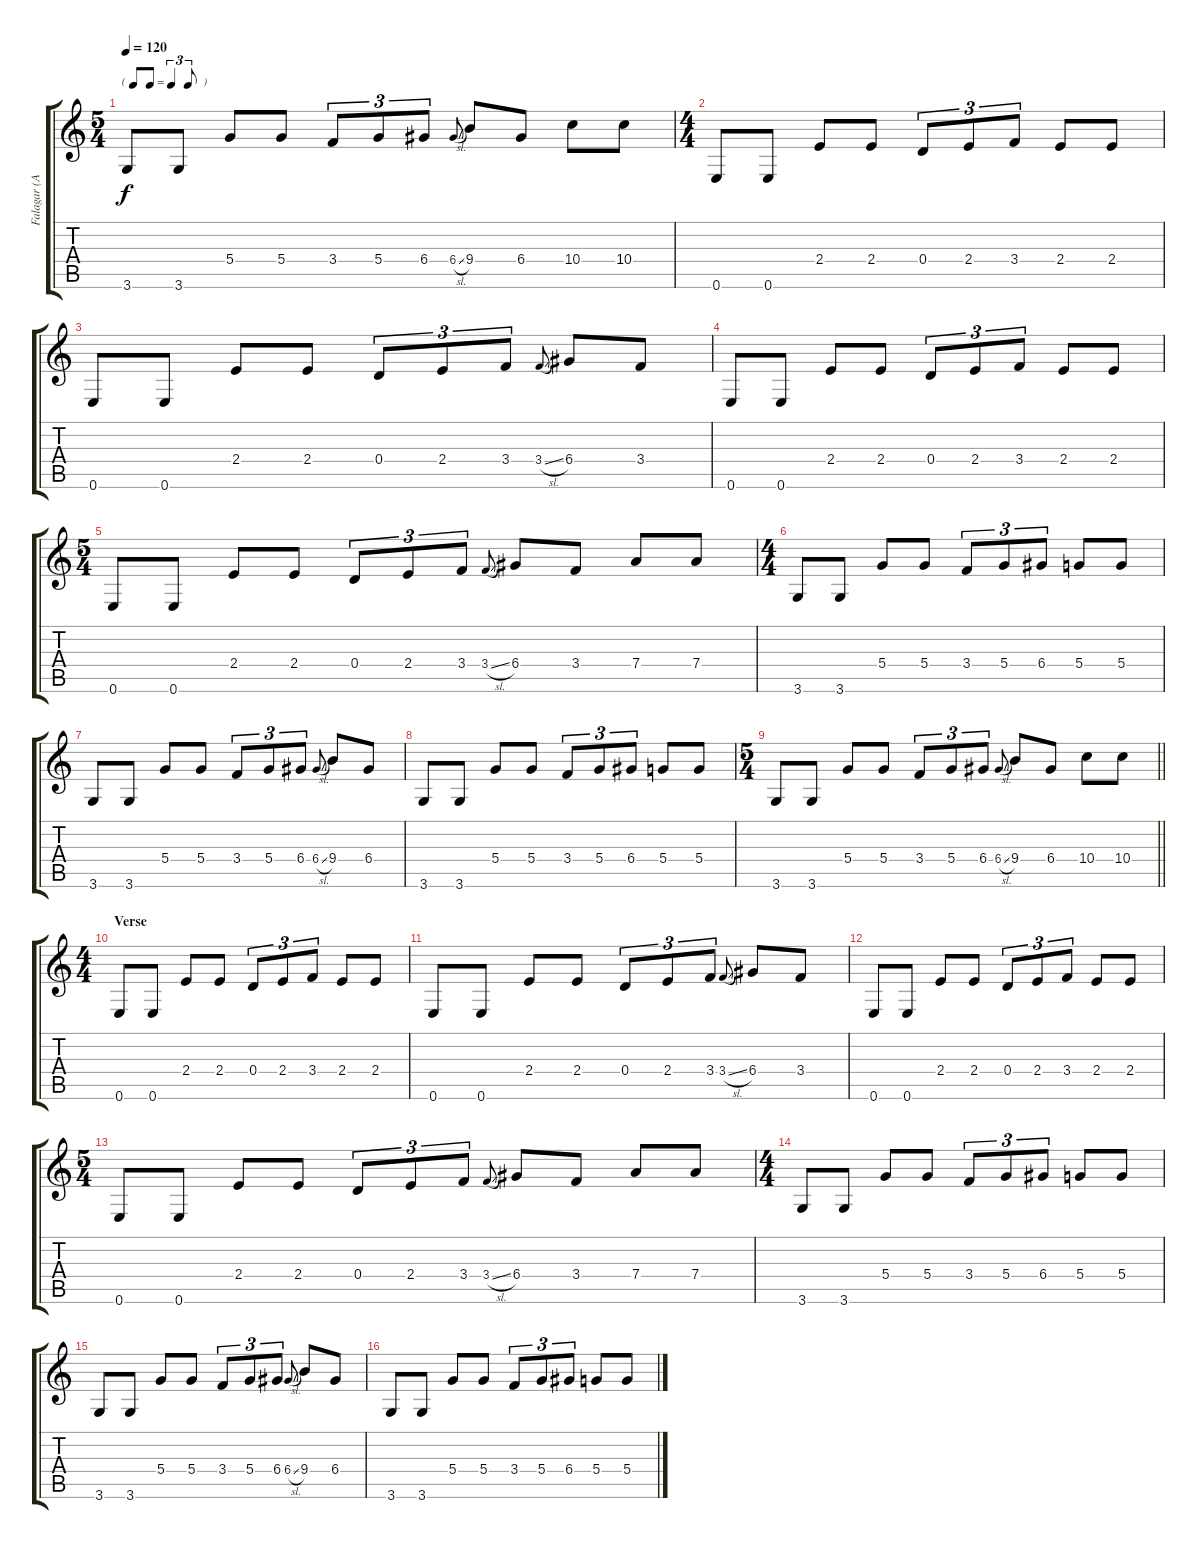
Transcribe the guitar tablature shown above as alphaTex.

\track ("Falagar (Acoustic)" "Falagar (A") {instrument acousticguitarsteel}
\staff {score tabs}
\tuning (E4 B3 G3 D3 A2 E2) {hide}
\ts (5 4)
\tf triplet8th
\tempo 120
\clef g2
\ks c
3.6.8{dy f} 3.6.8 5.4.8 5.4.8 3.4.8{tu (3 2)} 5.4.8{tu (3 2)} 6.4.8{tu (3 2)} 6.4{sl}.8{gr onbeat} 9.4.8 6.4.8 10.4.8 10.4.8 |
\ts (4 4)
0.6.8 0.6.8 2.4.8 2.4.8 0.4.8{tu (3 2)} 2.4.8{tu (3 2)} 3.4.8{tu (3 2)} 2.4.8 2.4.8 |
0.6.8 0.6.8 2.4.8 2.4.8 0.4.8{tu (3 2)} 2.4.8{tu (3 2)} 3.4.8{tu (3 2)} 3.4{sl}.8{gr onbeat} 6.4.8 3.4.8 |
0.6.8 0.6.8 2.4.8 2.4.8 0.4.8{tu (3 2)} 2.4.8{tu (3 2)} 3.4.8{tu (3 2)} 2.4.8 2.4.8 |
\ts (5 4)
0.6.8 0.6.8 2.4.8 2.4.8 0.4.8{tu (3 2)} 2.4.8{tu (3 2)} 3.4.8{tu (3 2)} 3.4{sl}.8{gr onbeat} 6.4.8 3.4.8 7.4.8 7.4.8 |
\ts (4 4)
3.6.8 3.6.8 5.4.8 5.4.8 3.4.8{tu (3 2)} 5.4.8{tu (3 2)} 6.4.8{tu (3 2)} 5.4.8 5.4.8 |
3.6.8 3.6.8 5.4.8 5.4.8 3.4.8{tu (3 2)} 5.4.8{tu (3 2)} 6.4.8{tu (3 2)} 6.4{sl}.8{gr onbeat} 9.4.8 6.4.8 |
3.6.8 3.6.8 5.4.8 5.4.8 3.4.8{tu (3 2)} 5.4.8{tu (3 2)} 6.4.8{tu (3 2)} 5.4.8 5.4.8 |
\ts (5 4)
\barLineRight lightlight
3.6.8 3.6.8 5.4.8 5.4.8 3.4.8{tu (3 2)} 5.4.8{tu (3 2)} 6.4.8{tu (3 2)} 6.4{sl}.8{gr onbeat} 9.4.8 6.4.8 10.4.8 10.4.8 |
\ts (4 4)
\section ("" "Verse")
0.6.8 0.6.8 2.4.8 2.4.8 0.4.8{tu (3 2)} 2.4.8{tu (3 2)} 3.4.8{tu (3 2)} 2.4.8 2.4.8 |
0.6.8 0.6.8 2.4.8 2.4.8 0.4.8{tu (3 2)} 2.4.8{tu (3 2)} 3.4.8{tu (3 2)} 3.4{sl}.8{gr onbeat} 6.4.8 3.4.8 |
0.6.8 0.6.8 2.4.8 2.4.8 0.4.8{tu (3 2)} 2.4.8{tu (3 2)} 3.4.8{tu (3 2)} 2.4.8 2.4.8 |
\ts (5 4)
0.6.8 0.6.8 2.4.8 2.4.8 0.4.8{tu (3 2)} 2.4.8{tu (3 2)} 3.4.8{tu (3 2)} 3.4{sl}.8{gr onbeat} 6.4.8 3.4.8 7.4.8 7.4.8 |
\ts (4 4)
3.6.8 3.6.8 5.4.8 5.4.8 3.4.8{tu (3 2)} 5.4.8{tu (3 2)} 6.4.8{tu (3 2)} 5.4.8 5.4.8 |
3.6.8 3.6.8 5.4.8 5.4.8 3.4.8{tu (3 2)} 5.4.8{tu (3 2)} 6.4.8{tu (3 2)} 6.4{sl}.8{gr onbeat} 9.4.8 6.4.8 |
3.6.8 3.6.8 5.4.8 5.4.8 3.4.8{tu (3 2)} 5.4.8{tu (3 2)} 6.4.8{tu (3 2)} 5.4.8 5.4.8
